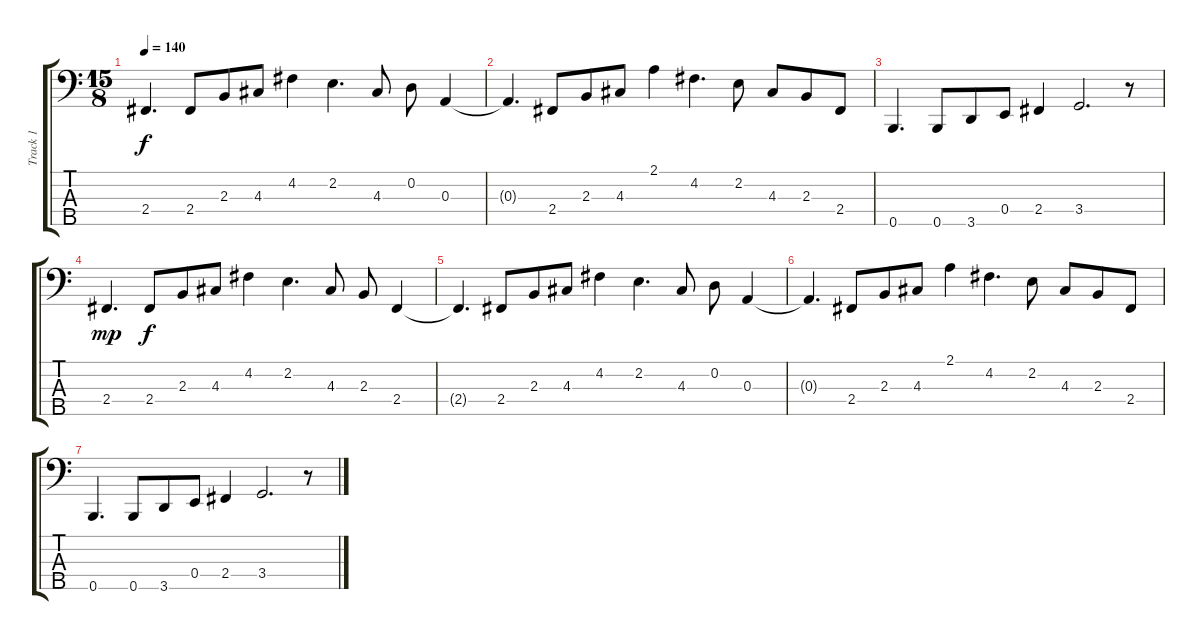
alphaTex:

\track ("Track 1" "Track 1") {instrument electricbassfinger}
\staff {score tabs}
\tuning (G2 D2 A1 E1 B0) {hide}
\ts (15 8)
\tempo 140
\clef f4
\ks c
2.4{t}.4{d dy f} 2.4.8 2.3.8 4.3.8 4.2.4 2.2.4{d} 4.3.8 0.2.8 0.3.4 |
0.3{t}.4{d} 2.4.8 2.3.8 4.3.8 2.1.4 4.2.4{d} 2.2.8 4.3.8 2.3.8 2.4.8 |
0.5.4{d} 0.5.8 3.5.8 0.4.8 2.4.4 3.4.2{d} r.8 |
2.4.4{d dy mp} 2.4.8{dy f} 2.3.8 4.3.8 4.2.4 2.2.4{d} 4.3.8 2.3.8 2.4.4 |
2.4{t}.4{d} 2.4.8 2.3.8 4.3.8 4.2.4 2.2.4{d} 4.3.8 0.2.8 0.3.4 |
0.3{t}.4{d} 2.4.8 2.3.8 4.3.8 2.1.4 4.2.4{d} 2.2.8 4.3.8 2.3.8 2.4.8 |
0.5.4{d} 0.5.8 3.5.8 0.4.8 2.4.4 3.4.2{d} r.8
